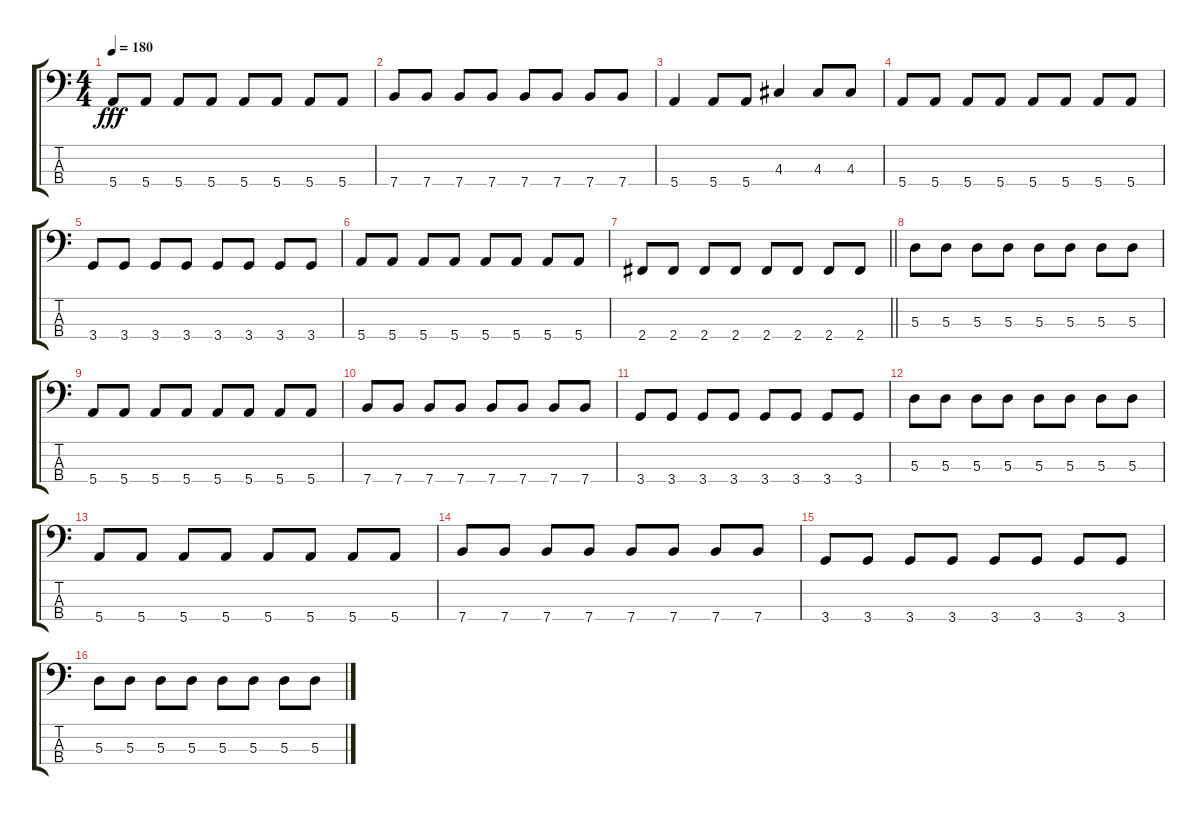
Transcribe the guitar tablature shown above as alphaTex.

\track "" {instrument electricbasspick}
\staff {score tabs}
\tuning (G2 D2 A1 E1) {hide}
\ts (4 4)
\tempo 180
\clef f4
\ks c
5.4.8{dy fff} 5.4.8 5.4.8 5.4.8 5.4.8 5.4.8 5.4.8 5.4.8 |
7.4.8 7.4.8 7.4.8 7.4.8 7.4.8 7.4.8 7.4.8 7.4.8 |
5.4.4 5.4.8 5.4.8 4.3.4 4.3.8 4.3.8 |
5.4.8 5.4.8 5.4.8 5.4.8 5.4.8 5.4.8 5.4.8 5.4.8 |
3.4.8 3.4.8 3.4.8 3.4.8 3.4.8 3.4.8 3.4.8 3.4.8 |
5.4.8 5.4.8 5.4.8 5.4.8 5.4.8 5.4.8 5.4.8 5.4.8 |
\barLineRight lightlight
2.4.8 2.4.8 2.4.8 2.4.8 2.4.8 2.4.8 2.4.8 2.4.8 |
\section ("" "")
5.3.8 5.3.8 5.3.8 5.3.8 5.3.8 5.3.8 5.3.8 5.3.8 |
5.4.8 5.4.8 5.4.8 5.4.8 5.4.8 5.4.8 5.4.8 5.4.8 |
7.4.8 7.4.8 7.4.8 7.4.8 7.4.8 7.4.8 7.4.8 7.4.8 |
3.4.8 3.4.8 3.4.8 3.4.8 3.4.8 3.4.8 3.4.8 3.4.8 |
5.3.8 5.3.8 5.3.8 5.3.8 5.3.8 5.3.8 5.3.8 5.3.8 |
5.4.8 5.4.8 5.4.8 5.4.8 5.4.8 5.4.8 5.4.8 5.4.8 |
7.4.8 7.4.8 7.4.8 7.4.8 7.4.8 7.4.8 7.4.8 7.4.8 |
3.4.8 3.4.8 3.4.8 3.4.8 3.4.8 3.4.8 3.4.8 3.4.8 |
5.3.8 5.3.8 5.3.8 5.3.8 5.3.8 5.3.8 5.3.8 5.3.8
